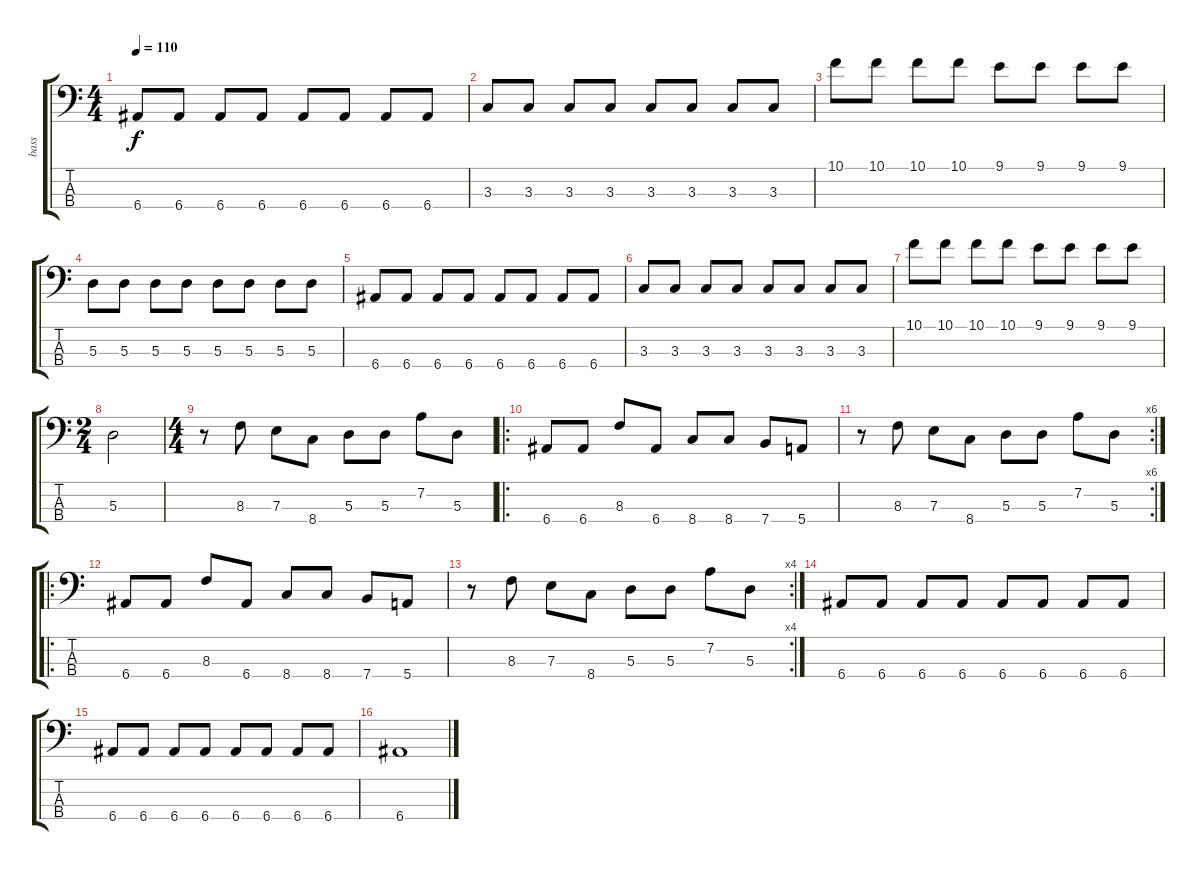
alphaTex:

\track ("bass" "bass") {instrument electricbassfinger}
\staff {score tabs}
\tuning (G2 D2 A1 E1) {hide}
\ts (4 4)
\tempo 110
\clef f4
\ks c
6.4.8{dy f} 6.4.8 6.4.8 6.4.8 6.4.8 6.4.8 6.4.8 6.4.8 |
3.3.8 3.3.8 3.3.8 3.3.8 3.3.8 3.3.8 3.3.8 3.3.8 |
10.1.8 10.1.8 10.1.8 10.1.8 9.1.8 9.1.8 9.1.8 9.1.8 |
5.3.8 5.3.8 5.3.8 5.3.8 5.3.8 5.3.8 5.3.8 5.3.8 |
6.4.8 6.4.8 6.4.8 6.4.8 6.4.8 6.4.8 6.4.8 6.4.8 |
3.3.8 3.3.8 3.3.8 3.3.8 3.3.8 3.3.8 3.3.8 3.3.8 |
10.1.8 10.1.8 10.1.8 10.1.8 9.1.8 9.1.8 9.1.8 9.1.8 |
\ts (2 4)
5.3.2 |
\ts (4 4)
r.8 8.3.8 7.3.8 8.4.8 5.3.8 5.3.8 7.2.8 5.3.8 |
\ro
6.4.8 6.4.8 8.3.8 6.4.8 8.4.8 8.4.8 7.4.8 5.4.8 |
\rc 6
r.8 8.3.8 7.3.8 8.4.8 5.3.8 5.3.8 7.2.8 5.3.8 |
\ro
6.4.8 6.4.8 8.3.8 6.4.8 8.4.8 8.4.8 7.4.8 5.4.8 |
\rc 4
r.8 8.3.8 7.3.8 8.4.8 5.3.8 5.3.8 7.2.8 5.3.8 |
6.4.8 6.4.8 6.4.8 6.4.8 6.4.8 6.4.8 6.4.8 6.4.8 |
6.4.8 6.4.8 6.4.8 6.4.8 6.4.8 6.4.8 6.4.8 6.4.8 |
6.4.1
